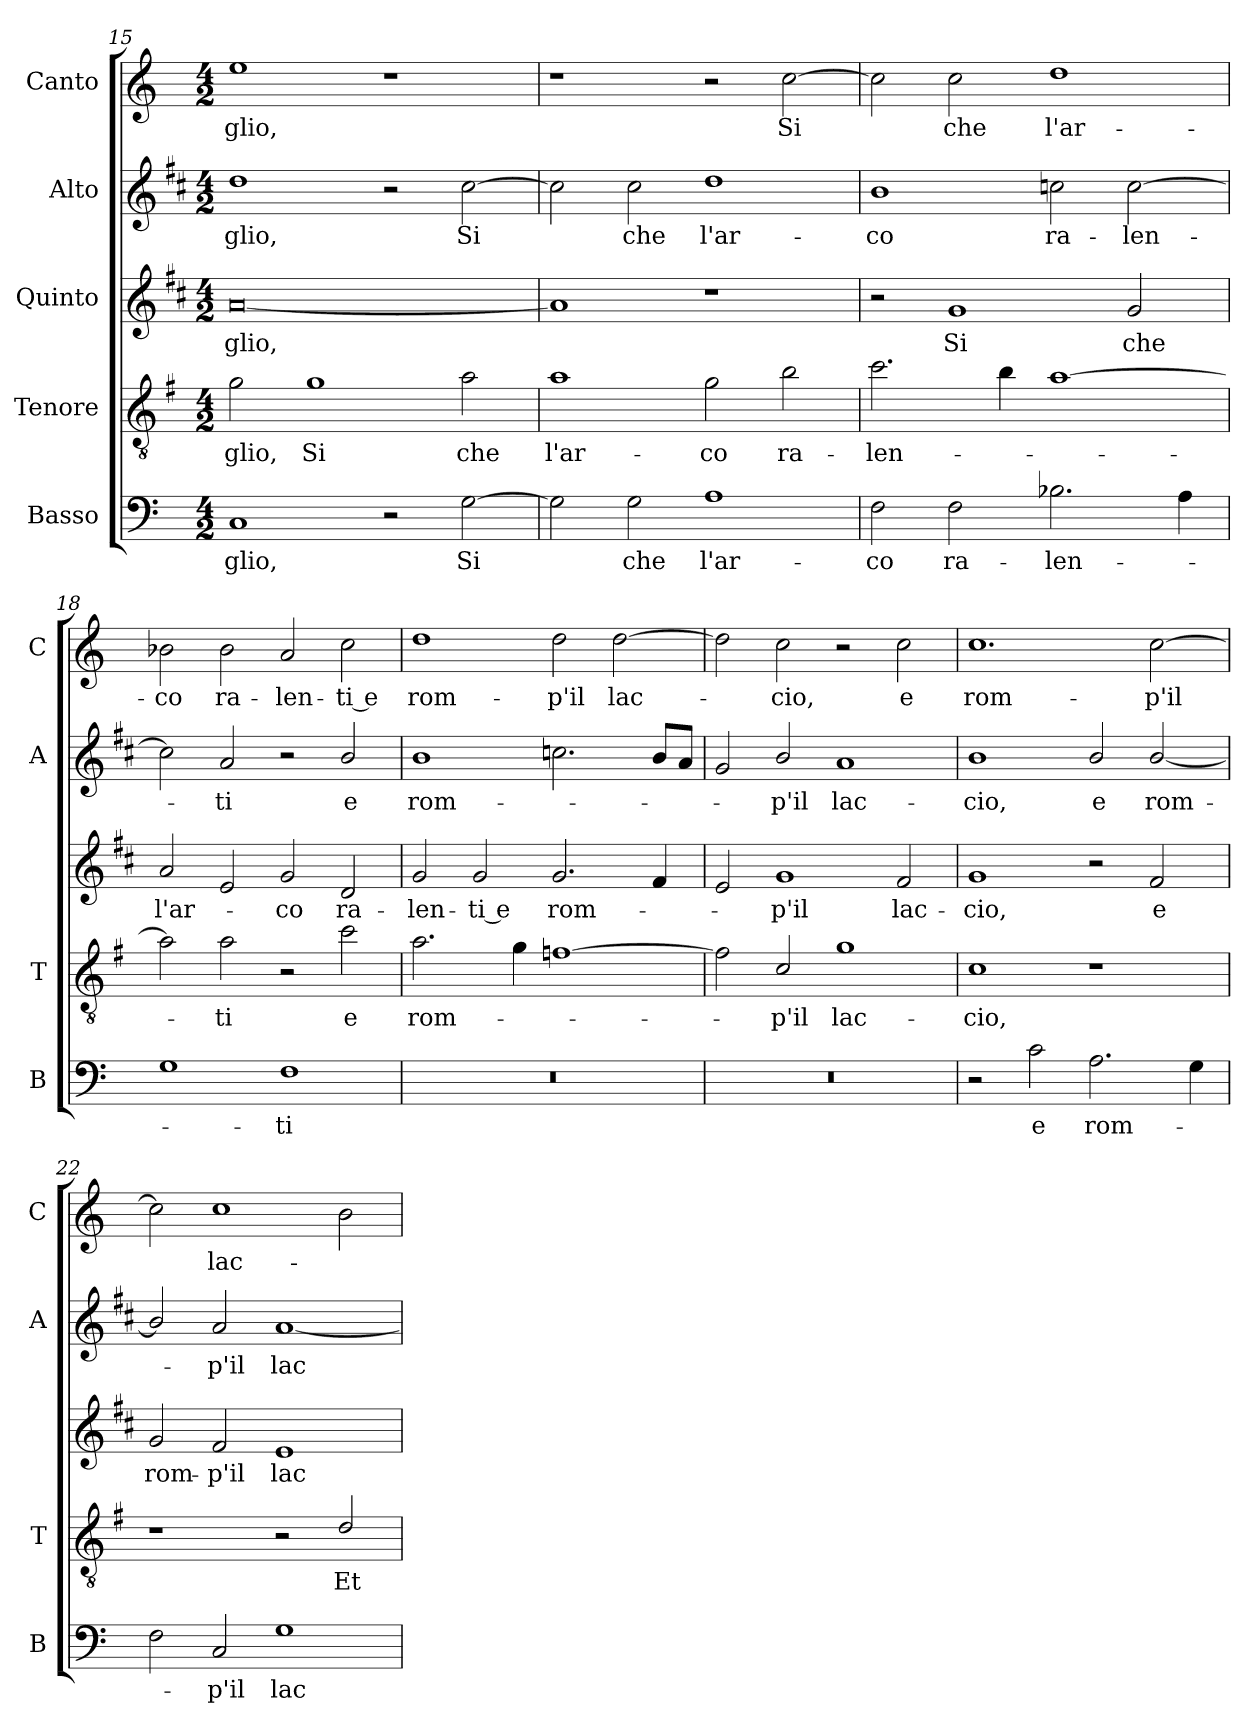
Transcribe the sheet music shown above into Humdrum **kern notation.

**kern	**text	**kern	**text	**kern	**text	**kern	**text	**kern	**text
*part5	*part5	*part4	*part4	*part3	*part3	*part2	*part2	*part1	*part1
*staff5	*staff5	*staff4	*staff4	*staff3	*staff3	*staff2	*staff2	*staff1	*staff1
*I"Basso	*	*I"Tenore	*	*I"Quinto	*	*I"Alto	*	*I"Canto	*
*I'B	*	*I'T	*	*	*	*I'A	*	*I'C	*
*clefF4	*	*clefGv2	*	*clefG2	*	*clefG2	*	*clefG2	*
*	*	*ITrd4c7	*	*ITrd1c2	*	*ITrd1c2	*	*	*
*k[]	*	*k[]	*	*k[]	*	*k[]	*	*k[]	*
*C:	*	*C:	*	*C:	*	*C:	*	*C:	*
*M4/2	*	*M4/2	*	*M4/2	*	*M4/2	*	*M4/2	*
=15	=15	=15	=15	=15	=15	=15	=15	=15	=15
!	!LO:LY:b	!	!LO:LY:b	!	!LO:LY:b	!	!LO:LY:b	!	!LO:LY:b
1C	-glio,	2c\	-glio,	[0g	-glio,	1cc	-glio,	1ee	-glio,
!	!	!	!LO:LY:b	!	!	!	!	!	!
.	.	1c	Si	.	.	.	.	.	.
2r	.	.	.	.	.	2r	.	1r	.
!	!LO:LY:b	!	!LO:LY:b	!	!	!	!LO:LY:b	!	!
[2G\	Si	2d\	che	.	.	[2b\	Si	.	.
!!LO:PB:g=z
=16	=16	=16	=16	=16	=16	=16	=16	=16	=16
!	!	!	!LO:LY:b	!	!	!	!	!	!
2G\]	.	1d	l'ar-	1g]	.	2b\]	.	1r	.
!	!LO:LY:b	!	!	!	!	!	!LO:LY:b	!	!
2G\	che	.	.	.	.	2b\	che	.	.
!	!LO:LY:b	!	!LO:LY:b	!	!	!	!LO:LY:b	!	!
1A	l'ar-	2c\	-co	1r	.	1cc	l'ar-	2r	.
!	!	!	!LO:LY:b	!	!	!	!	!	!LO:LY:b
.	.	2e\	ra-	.	.	.	.	[2cc\	Si
=17	=17	=17	=17	=17	=17	=17	=17	=17	=17
!	!LO:LY:b	!	!LO:LY:b	!	!	!	!LO:LY:b	!	!
2F\	-co	2.f\	-len-	2r	.	1a	-co	2cc\]	.
!	!LO:LY:b	!	!	!	!LO:LY:b	!	!	!	!LO:LY:b
2F\	ra-	.	.	1f	Si	.	.	2cc\	che
.	.	4e\	.	.	.	.	.	.	.
!	!LO:LY:b	!	!	!	!	!	!LO:LY:b	!	!LO:LY:b
2.B-X\	-len-	[1d	.	.	.	2b-X\	ra-	1dd	l'ar-
!	!	!	!	!	!LO:LY:b	!	!LO:LY:b	!	!
.	.	.	.	2f/	che	[2b-\	-len-	.	.
4A\	.	.	.	.	.	.	.	.	.
=18	=18	=18	=18	=18	=18	=18	=18	=18	=18
!	!	!	!	!	!LO:LY:b	!	!	!	!LO:LY:b
1G	.	2d\]	.	2g/	l'ar-	2b-\]	.	2b-X\	-co
!	!	!	!LO:LY:b	!	!	!	!LO:LY:b	!	!LO:LY:b
.	.	2d\	-ti	2d/	.	2g/	-ti	2b-\	ra-
!	!LO:LY:b	!	!	!	!LO:LY:b	!	!	!	!LO:LY:b
1F	-ti	2r	.	2f/	-co	2r	.	2a/	-len-
!	!	!	!LO:LY:b	!	!LO:LY:b	!	!LO:LY:b	!	!LO:LY:b
.	.	2f\	e	2c/	ra-	2a/	e	2cc\	-ti e
=19	=19	=19	=19	=19	=19	=19	=19	=19	=19
!	!	!	!LO:LY:b	!	!LO:LY:b	!	!LO:LY:b	!	!LO:LY:b
0r	.	2.d\	rom-	2f/	-len-	1a	rom-	1dd	rom-
!	!	!	!	!	!LO:LY:b	!	!	!	!
.	.	.	.	2f/	-ti e	.	.	.	.
.	.	4c\	.	.	.	.	.	.	.
!	!	!	!	!	!LO:LY:b	!	!	!	!LO:LY:b
.	.	[1B-X	.	2.f/	rom-	2.b-X\	.	2dd\	-p'il
!	!	!	!	!	!	!	!	!	!LO:LY:b
.	.	.	.	.	.	.	.	[2dd\	lac-
.	.	.	.	4e/	.	8a/L	.	.	.
.	.	.	.	.	.	8g/J	.	.	.
=20	=20	=20	=20	=20	=20	=20	=20	=20	=20
0r	.	2B-\]	.	2d/	.	2f/	.	2dd\]	.
!	!	!	!LO:LY:b	!	!LO:LY:b	!	!LO:LY:b	!	!LO:LY:b
.	.	2F/	-p'il	1f	-p'il	2a/	-p'il	2cc\	-cio,
!	!	!	!LO:LY:b	!	!	!	!LO:LY:b	!	!
.	.	1c	lac-	.	.	1g	lac-	2r	.
!	!	!	!	!	!LO:LY:b	!	!	!	!LO:LY:b
.	.	.	.	2e/	lac-	.	.	2cc\	e
!!LO:LB:g=z
=21	=21	=21	=21	=21	=21	=21	=21	=21	=21
!	!	!	!LO:LY:b	!	!LO:LY:b	!	!LO:LY:b	!	!LO:LY:b
2r	.	1F	-cio,	1f	-cio,	1a	-cio,	1.cc	rom-
!	!LO:LY:b	!	!	!	!	!	!	!	!
2c\	e	.	.	.	.	.	.	.	.
!	!LO:LY:b	!	!	!	!	!	!LO:LY:b	!	!
2.A\	rom-	1r	.	2r	.	2a/	e	.	.
!	!	!	!	!	!LO:LY:b	!	!LO:LY:b	!	!LO:LY:b
.	.	.	.	2e/	e	[2a/	rom-	[2cc\	-p'il
4G\	.	.	.	.	.	.	.	.	.
=22	=22	=22	=22	=22	=22	=22	=22	=22	=22
!	!	!	!	!	!LO:LY:b	!	!	!	!
2F\	.	1r	.	2f/	rom-	2a/]	.	2cc\]	.
!	!LO:LY:b	!	!	!	!LO:LY:b	!	!LO:LY:b	!	!LO:LY:b
2C/	-p'il	.	.	2e/	-p'il	2g/	-p'il	1cc	lac-
!	!LO:LY:b	!	!	!	!LO:LY:b	!	!LO:LY:b	!	!
1G	lac-	2r	.	1d	lac-	[1g	lac-	.	.
!	!	!	!LO:LY:b	!	!	!	!	!	!
.	.	2G/	Et	.	.	.	.	2b\	.
=	=	=	=	=	=	=	=	=	=
*-	*-	*-	*-	*-	*-	*-	*-	*-	*-
